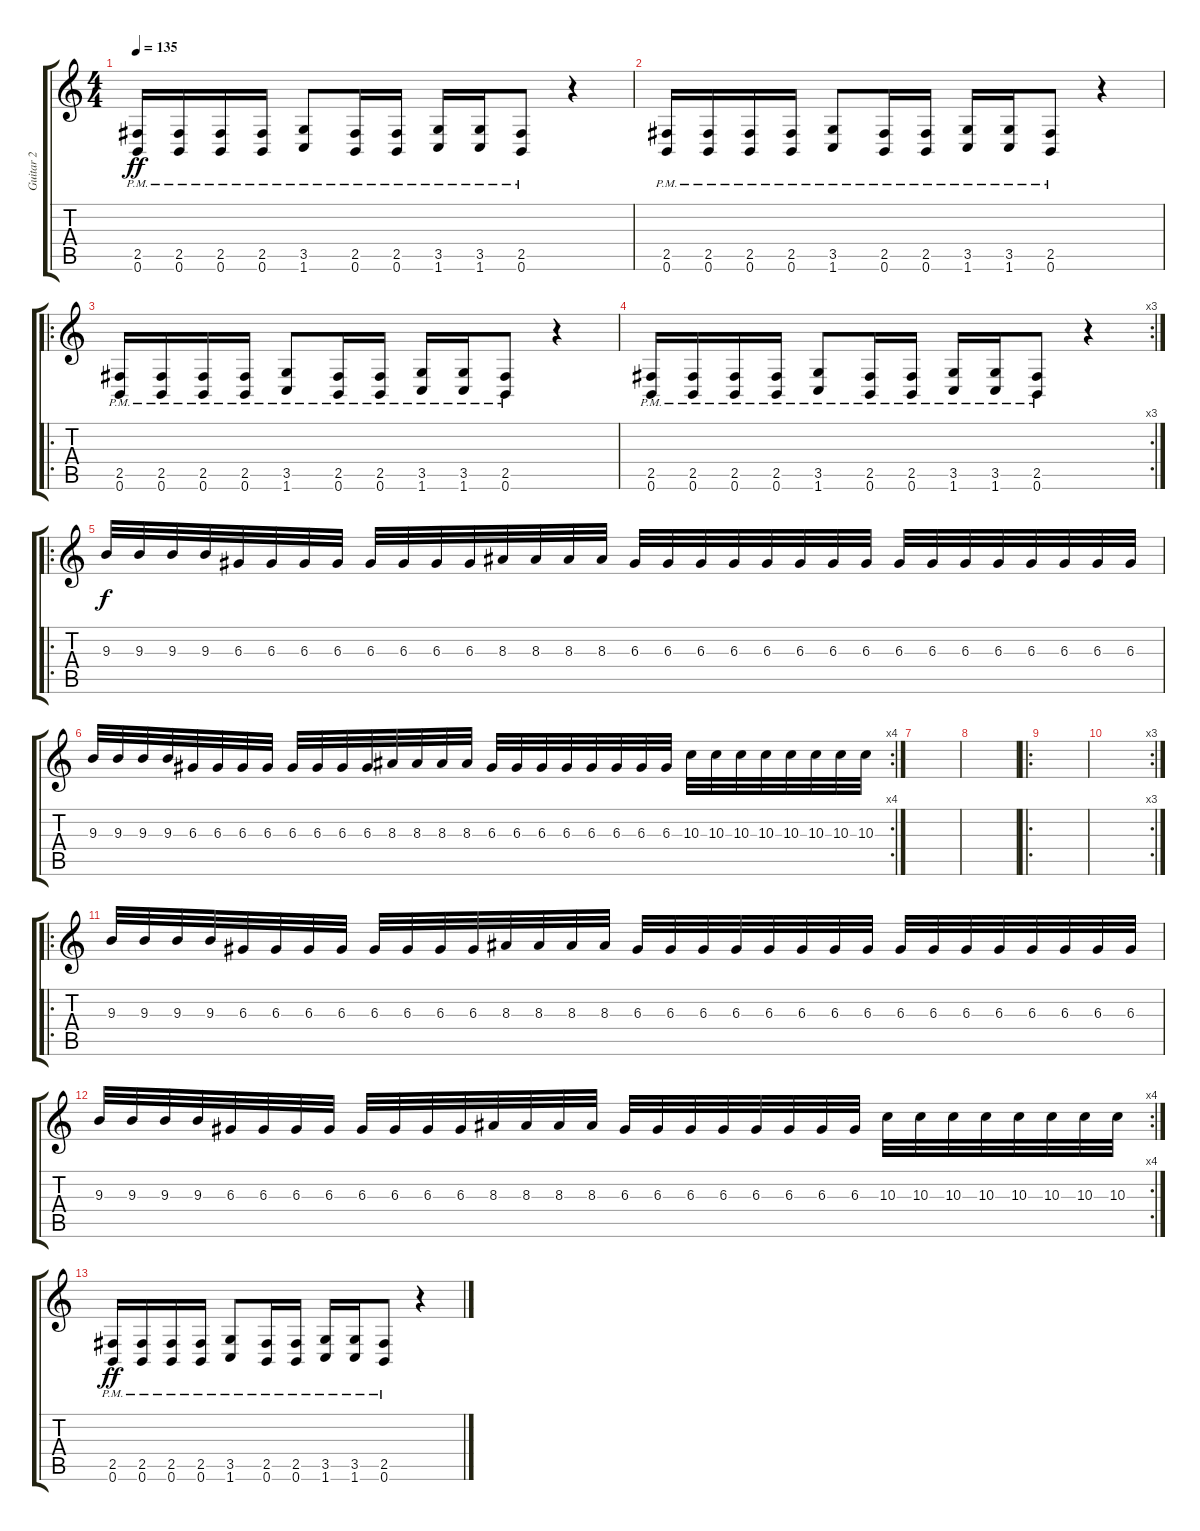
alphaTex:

\track ("Guitar 2" "Guitar 2") {instrument overdrivenguitar}
\staff {score tabs}
\tuning (B3 Gb3 D3 A2 E2 B1) {hide}
\ts (4 4)
\tempo 135
\clef g2
\ks c
(2.5{pm} 0.6{pm}).16{dy ff} (2.5{pm} 0.6{pm}).16 (2.5{pm} 0.6{pm}).16 (2.5{pm} 0.6{pm}).16 (3.5{pm} 1.6{pm}).8 (2.5{pm} 0.6{pm}).16 (2.5{pm} 0.6{pm}).16 (3.5{pm} 1.6{pm}).16 (3.5{pm} 1.6{pm}).16 (2.5{pm} 0.6{pm}).8 r.4 |
(2.5{pm} 0.6{pm}).16 (2.5{pm} 0.6{pm}).16 (2.5{pm} 0.6{pm}).16 (2.5{pm} 0.6{pm}).16 (3.5{pm} 1.6{pm}).8 (2.5{pm} 0.6{pm}).16 (2.5{pm} 0.6{pm}).16 (3.5{pm} 1.6{pm}).16 (3.5{pm} 1.6{pm}).16 (2.5{pm} 0.6{pm}).8 r.4 |
\ro
(2.5{pm} 0.6{pm}).16 (2.5{pm} 0.6{pm}).16 (2.5{pm} 0.6{pm}).16 (2.5{pm} 0.6{pm}).16 (3.5{pm} 1.6{pm}).8 (2.5{pm} 0.6{pm}).16 (2.5{pm} 0.6{pm}).16 (3.5{pm} 1.6{pm}).16 (3.5{pm} 1.6{pm}).16 (2.5{pm} 0.6{pm}).8 r.4 |
\rc 3
(2.5{pm} 0.6{pm}).16 (2.5{pm} 0.6{pm}).16 (2.5{pm} 0.6{pm}).16 (2.5{pm} 0.6{pm}).16 (3.5{pm} 1.6{pm}).8 (2.5{pm} 0.6{pm}).16 (2.5{pm} 0.6{pm}).16 (3.5{pm} 1.6{pm}).16 (3.5{pm} 1.6{pm}).16 (2.5{pm} 0.6{pm}).8 r.4 |
\ro
9.3.32{dy f} 9.3.32 9.3.32 9.3.32 6.3.32 6.3.32 6.3.32 6.3.32 6.3.32 6.3.32 6.3.32 6.3.32 8.3.32 8.3.32 8.3.32 8.3.32 6.3.32 6.3.32 6.3.32 6.3.32 6.3.32 6.3.32 6.3.32 6.3.32 6.3.32 6.3.32 6.3.32 6.3.32 6.3.32 6.3.32 6.3.32 6.3.32 |
\rc 4
9.3.32 9.3.32 9.3.32 9.3.32 6.3.32 6.3.32 6.3.32 6.3.32 6.3.32 6.3.32 6.3.32 6.3.32 8.3.32 8.3.32 8.3.32 8.3.32 6.3.32 6.3.32 6.3.32 6.3.32 6.3.32 6.3.32 6.3.32 6.3.32 10.3.32 10.3.32 10.3.32 10.3.32 10.3.32 10.3.32 10.3.32 10.3.32 |
|
|
\ro
|
\rc 3
|
\ro
9.3.32 9.3.32 9.3.32 9.3.32 6.3.32 6.3.32 6.3.32 6.3.32 6.3.32 6.3.32 6.3.32 6.3.32 8.3.32 8.3.32 8.3.32 8.3.32 6.3.32 6.3.32 6.3.32 6.3.32 6.3.32 6.3.32 6.3.32 6.3.32 6.3.32 6.3.32 6.3.32 6.3.32 6.3.32 6.3.32 6.3.32 6.3.32 |
\rc 4
9.3.32 9.3.32 9.3.32 9.3.32 6.3.32 6.3.32 6.3.32 6.3.32 6.3.32 6.3.32 6.3.32 6.3.32 8.3.32 8.3.32 8.3.32 8.3.32 6.3.32 6.3.32 6.3.32 6.3.32 6.3.32 6.3.32 6.3.32 6.3.32 10.3.32 10.3.32 10.3.32 10.3.32 10.3.32 10.3.32 10.3.32 10.3.32 |
(2.5{pm} 0.6{pm}).16{dy ff} (2.5{pm} 0.6{pm}).16 (2.5{pm} 0.6{pm}).16 (2.5{pm} 0.6{pm}).16 (3.5{pm} 1.6{pm}).8 (2.5{pm} 0.6{pm}).16 (2.5{pm} 0.6{pm}).16 (3.5{pm} 1.6{pm}).16 (3.5{pm} 1.6{pm}).16 (2.5{pm} 0.6{pm}).8 r.4
